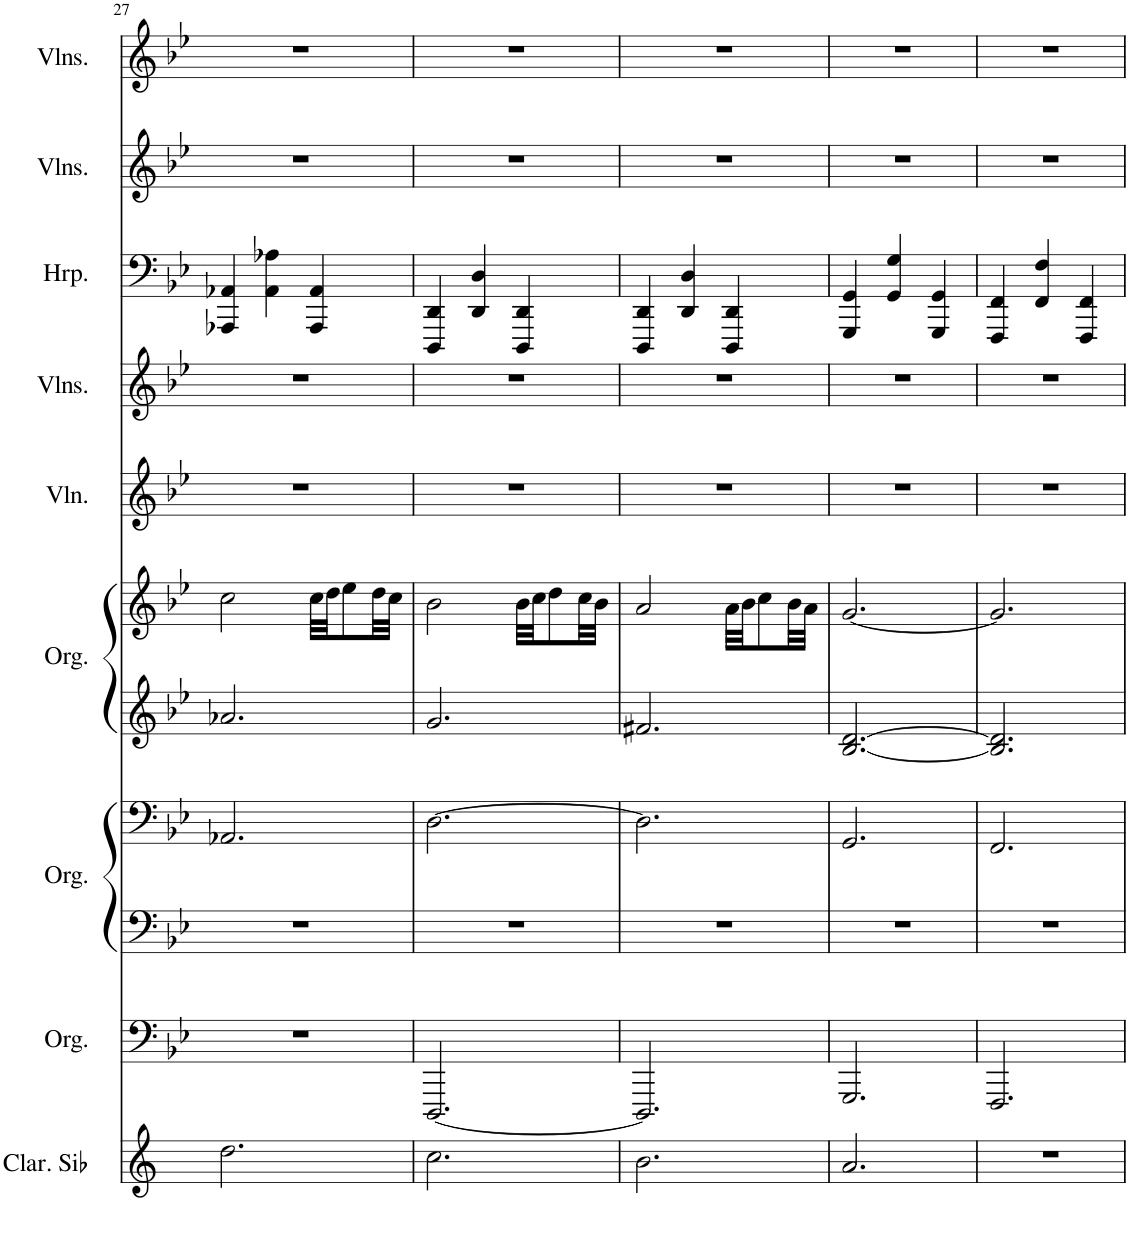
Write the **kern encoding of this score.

**kern	**kern	**kern	**kern	**kern	**kern	**kern	**kern	**kern	**kern	**kern
*part9	*part8	*part7	*part7	*part6	*part6	*part5	*part4	*part3	*part2	*part1
*staff11	*staff10	*staff9	*staff8	*staff7	*staff6	*staff5	*staff4	*staff3	*staff2	*staff1
*I"Clarinette en Sib	*I"Orgue, ChurchOrgan	*I"Orgue, ChurchOrgan	*	*I"Orgue, ChurchOrgan	*	*I"Violon,  Solo Violin	*I"Violons, StrEnsmbl 2	*I"Harpe, Pizz Strings	*I"Violons, StrEnsmbl 2	*I"Violons, StrEnsmbl 1
*I'Clar. Sib	*I'Org.	*I'Org.	*	*I'Org.	*	*I'Vln.	*I'Vlns.	*I'Hrp.	*I'Vlns.	*I'Vlns.
!!LO:PB:g=z
*clefG2	*clefF4	*clefF4	*clefF4	*clefG2	*clefG2	*clefG2	*clefG2	*clefF4	*clefG2	*clefG2
*Trd1c2	*	*	*	*	*	*	*	*	*	*
*k[]	*k[b-e-]	*k[b-e-]	*k[b-e-]	*k[b-e-]	*k[b-e-]	*k[b-e-]	*k[b-e-]	*k[b-e-]	*k[b-e-]	*k[b-e-]
*M3/4	*M3/4	*M3/4	*M3/4	*M3/4	*M3/4	*M3/4	*M3/4	*M3/4	*M3/4	*M3/4
=27	=27	=27	=27	=27	=27	=27	=27	=27	=27	=27
2.dd\	2.r	2.r	2.AA-X/	2.a-X/	2cc\	2.r	2.r	4AAA-X/ 4AA-X/	2.r	2.r
.	.	.	.	.	.	.	.	4AA-\ 4A-X\	.	.
.	.	.	.	.	32cc\LLL	.	.	4AAA-/ 4AA-/	.	.
.	.	.	.	.	32dd\JJ	.	.	.	.	.
.	.	.	.	.	8ee-\	.	.	.	.	.
.	.	.	.	.	32dd\LL	.	.	.	.	.
.	.	.	.	.	32cc\JJJ	.	.	.	.	.
=28	=28	=28	=28	=28	=28	=28	=28	=28	=28	=28
2.cc\	[2.DDD/	2.r	[2.D\	2.g/	2b-\	2.r	2.r	4DDD/ 4DD/	2.r	2.r
.	.	.	.	.	.	.	.	4DD/ 4D/	.	.
.	.	.	.	.	32b-\LLL	.	.	4DDD/ 4DD/	.	.
.	.	.	.	.	32cc\JJ	.	.	.	.	.
.	.	.	.	.	8dd\	.	.	.	.	.
.	.	.	.	.	32cc\LL	.	.	.	.	.
.	.	.	.	.	32b-\JJJ	.	.	.	.	.
=29	=29	=29	=29	=29	=29	=29	=29	=29	=29	=29
2.b\	2.DDD/]	2.r	2.D\]	2.f#X/	2a/	2.r	2.r	4DDD/ 4DD/	2.r	2.r
.	.	.	.	.	.	.	.	4DD/ 4D/	.	.
.	.	.	.	.	32a\LLL	.	.	4DDD/ 4DD/	.	.
.	.	.	.	.	32b-\JJ	.	.	.	.	.
.	.	.	.	.	8cc\	.	.	.	.	.
.	.	.	.	.	32b-\LL	.	.	.	.	.
.	.	.	.	.	32a\JJJ	.	.	.	.	.
=30	=30	=30	=30	=30	=30	=30	=30	=30	=30	=30
2.a/	2.GGG/	2.r	2.GG/	[2.B-/ [2.d/	[2.g/	2.r	2.r	4GGG/ 4GG/	2.r	2.r
.	.	.	.	.	.	.	.	4GG/ 4G/	.	.
.	.	.	.	.	.	.	.	4GGG/ 4GG/	.	.
=31	=31	=31	=31	=31	=31	=31	=31	=31	=31	=31
2.r	2.FFF/	2.r	2.FF/	2.B-/] 2.d/]	2.g/]	2.r	2.r	4FFF/ 4FF/	2.r	2.r
.	.	.	.	.	.	.	.	4FF/ 4F/	.	.
.	.	.	.	.	.	.	.	4FFF/ 4FF/	.	.
=	=	=	=	=	=	=	=	=	=	=
*-	*-	*-	*-	*-	*-	*-	*-	*-	*-	*-
